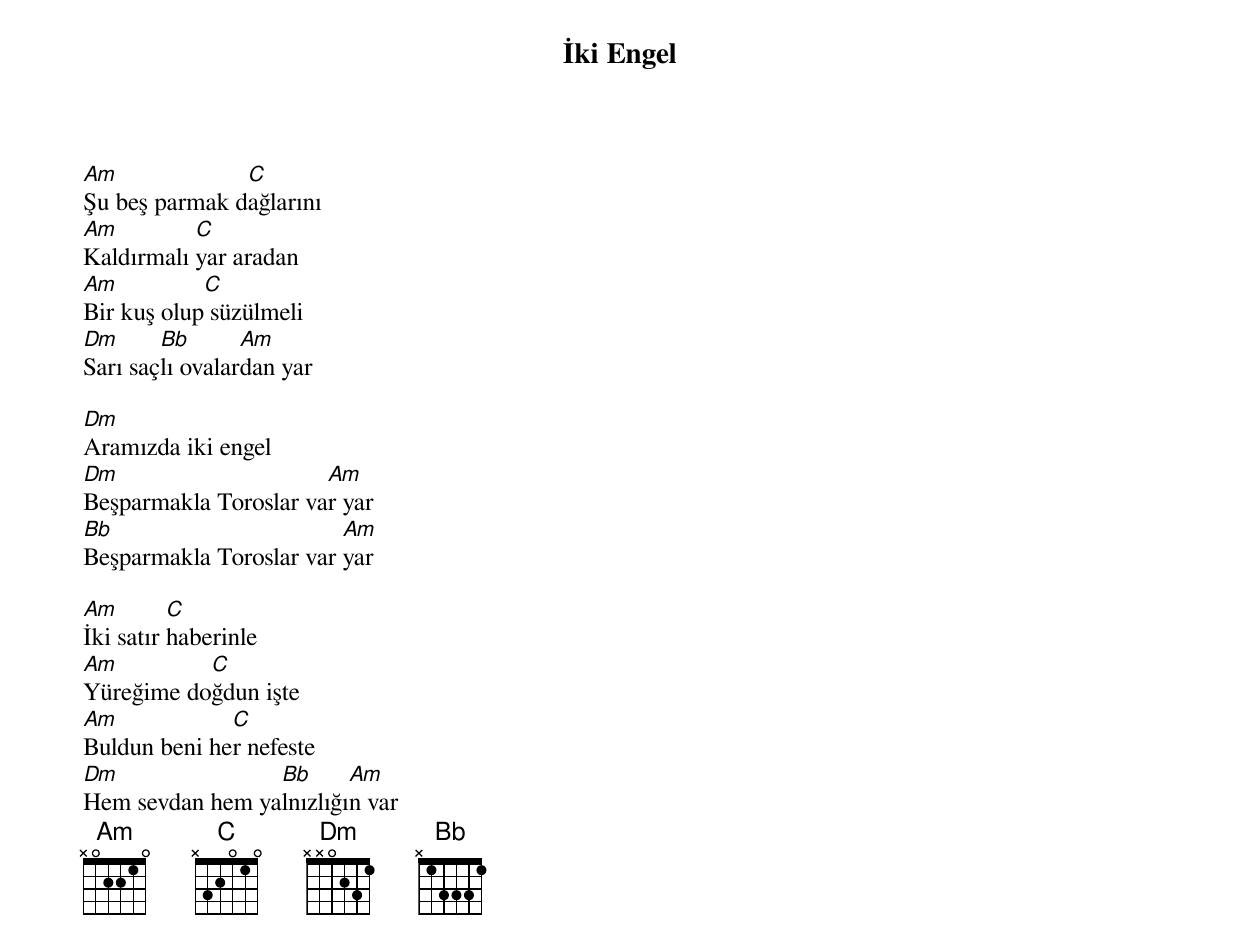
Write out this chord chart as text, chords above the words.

{title: İki Engel}
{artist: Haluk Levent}

Am             C
Şu beş parmak dağlarını
Am         C
Kaldırmalı yar aradan
Am          C
Bir kuş olup süzülmeli
Dm      Bb       Am
Sarı saçlı ovalardan yar

Dm
Aramızda iki engel
Dm                     Am
Beşparmakla Toroslar var yar
Bb                       Am
Beşparmakla Toroslar var yar

Am        C
İki satır haberinle
Am         C
Yüreğime doğdun işte
Am            C
Buldun beni her nefeste
Dm               Bb      Am
Hem sevdan hem yalnızlığın var
